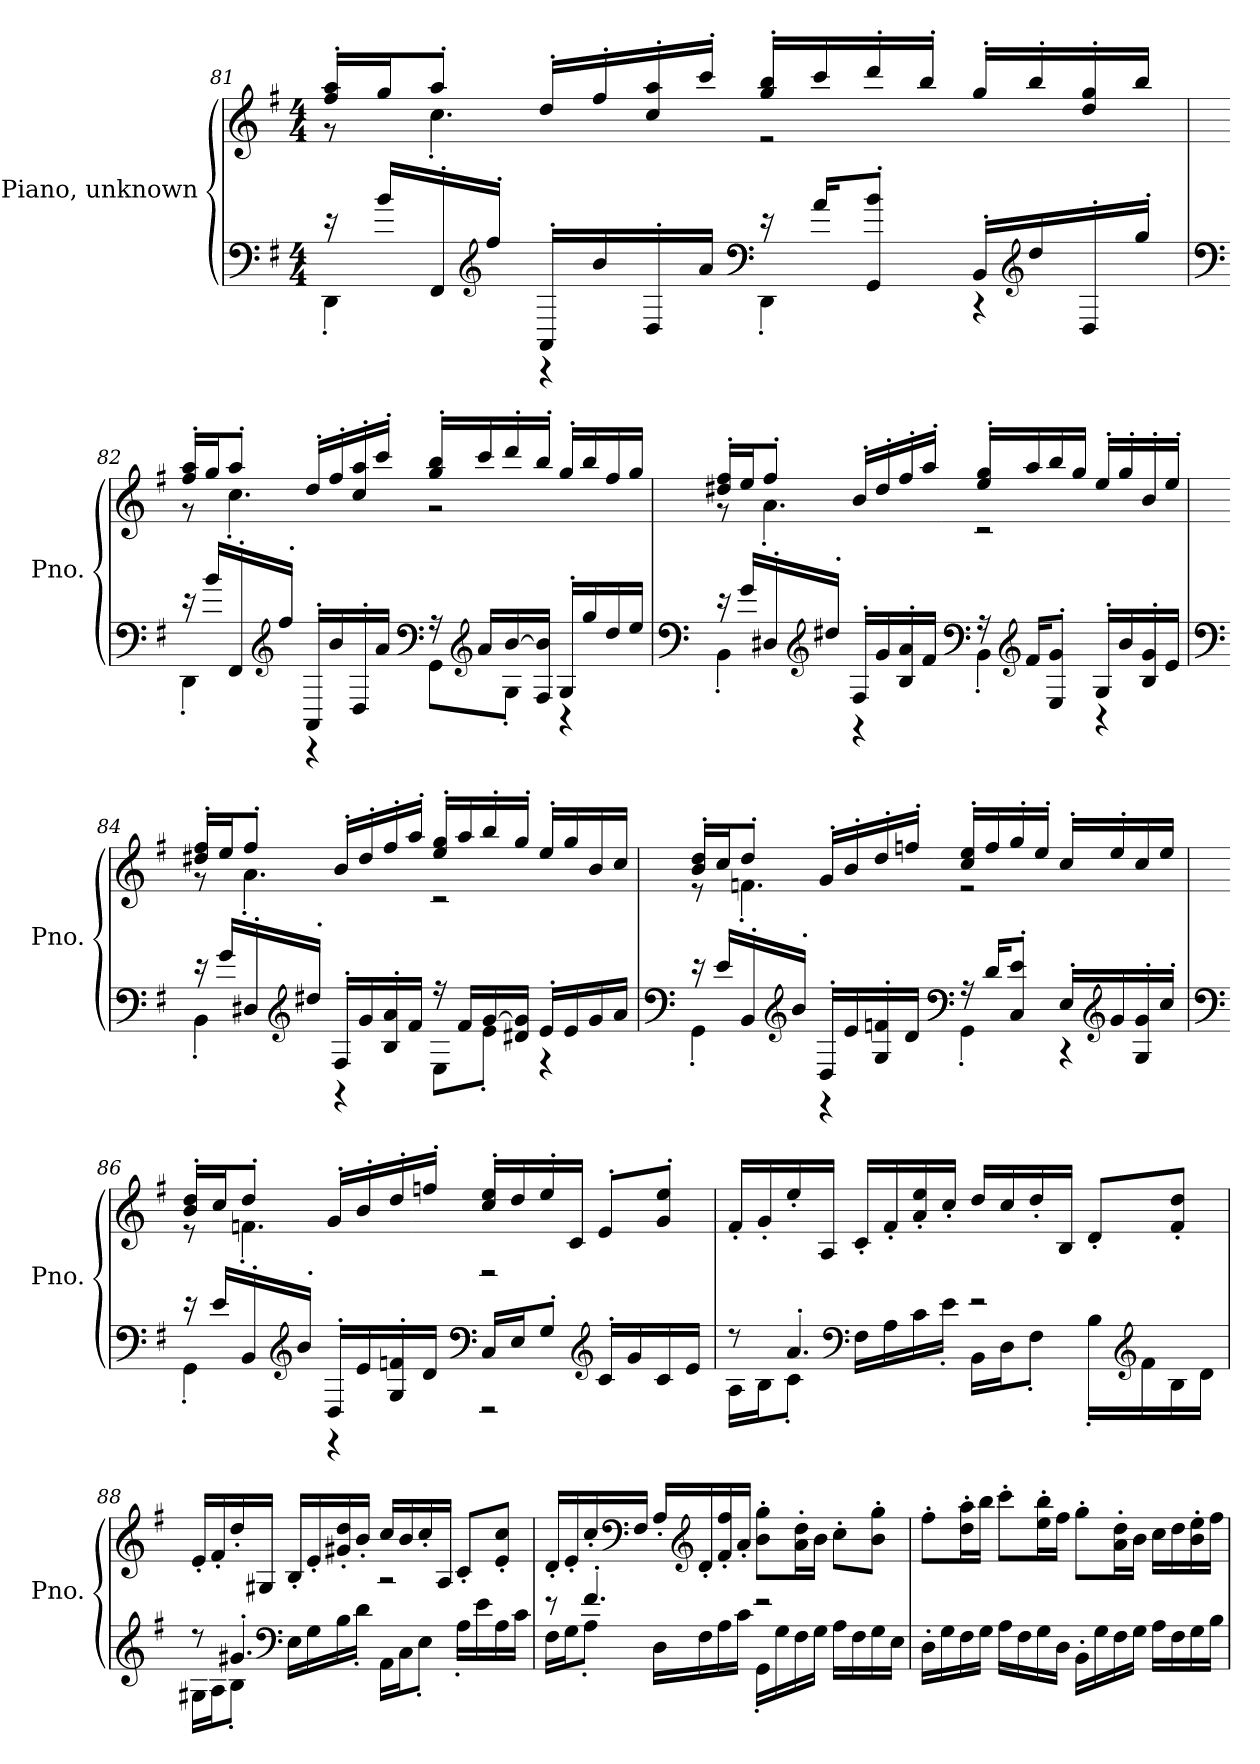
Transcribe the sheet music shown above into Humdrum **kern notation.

**kern	**kern
*part1	*part1
*staff2	*staff1
*I"Piano, unknown	*
*I'Pno.	*
!!LO:LB:g=z
*clefF4	*clefG2
*k[f#]	*k[f#]
*M4/4	*M4/4
=81	=81
*^	*^
16r	4DD'\	16ff#/' 16aa/'LL	8r
16b/LL	.	16gg/J	.
16FF#'/	.	8aa'/J	4.cc'\
*clefG2	*	*	*
16ff#'/JJ	.	.	.
16AA'/LL	4r	16dd'/LL	.
16b/	.	16ff#'/	.
16D'/	.	16cc/' 16aa/'	.
16a/JJ	.	16ccc'/JJ	.
*clefF4	*	*	*
16r	4DD'\	16gg/' 16bb/'LL	2r
16a/KL	.	16ccc/	.
8GG/' 8b/'J	.	16ddd'/	.
.	.	16bb'/JJ	.
16BB'/LL	4r	16gg'/LL	.
*clefG2	*	*	*
16dd/	.	16bb'/	.
16D'/	.	16dd/' 16gg/'	.
16gg'/JJ	.	16bb/JJ	.
!!LO:LB:g=z	!!
=82	=82	=82	=82
*clefF4	*	*	*
16r	4DD'\	16ff#/' 16aa/'LL	8r
16b/LL	.	16gg/J	.
16FF#'/	.	8aa'/J	4.cc'\
*clefG2	*	*	*
16ff#'/JJ	.	.	.
16AA'/LL	4r	16dd'/LL	.
16b/	.	16ff#'/	.
16D'/	.	16cc/' 16aa/'	.
16a/JJ	.	16ccc'/JJ	.
*clefF4	*	*	*
16r	8GG\L	16gg/' 16bb/'LL	2r
*clefG2	*	*	*
16a/LL	.	16ccc/	.
[16b/	8G'\J	16ddd'/	.
16F#/ 16b/]JJ	.	16bb'/JJ	.
16G'/LL	4r	16gg'/LL	.
16gg/	.	16bb/	.
16dd/	.	16ff#/	.
16ee/JJ	.	16gg/JJ	.
!!LO:LB:g=z	!!
=83	=83	=83	=83
*clefF4	*	*	*
16r	4BB'\	16dd#X/' 16ff#/'LL	8r
16g/LL	.	16ee/J	.
16D#X'/	.	8ff#'/J	4.a'\
*clefG2	*	*	*
16dd#X'/JJ	.	.	.
16F#'/LL	4r	16b'/LL	.
16g/	.	16dd#'/	.
16B/' 16a/'	.	16ff#'/	.
16f#/JJ	.	16aa'/JJ	.
*clefF4	*	*	*
16r	4BB'\	16ee/' 16gg/'LL	2r
*clefG2	*	*	*
16f#/KL	.	16aa/	.
8E/' 8g/'J	.	16bb/	.
.	.	16gg/JJ	.
16G'/LL	4r	16ee'/LL	.
16b/	.	16gg'/	.
16B/' 16g/'	.	16b'/	.
16e/JJ	.	16ee'/JJ	.
!!LO:PB:g=z	!!
=84	=84	=84	=84
*clefF4	*	*	*
16r	4BB'\	16dd#X/' 16ff#/'LL	8r
16g/LL	.	16ee/J	.
16D#X'/	.	8ff#'/J	4.a'\
*clefG2	*	*	*
16dd#X'/JJ	.	.	.
16F#'/LL	4r	16b'/LL	.
16g/	.	16dd#'/	.
16B/' 16a/'	.	16ff#'/	.
16f#/JJ	.	16aa'/JJ	.
16r	8E\L	16ee/' 16gg/'LL	2r
16f#/LL	.	16aa/	.
[16g/	8e'\J	16bb'/	.
16d#X/ 16g/]JJ	.	16gg'/JJ	.
16e'/LL	4r	16ee'/LL	.
16e/	.	16gg/	.
16g/	.	16b/	.
16a/JJ	.	16cc/JJ	.
!!LO:LB:g=z	!!
=85	=85	=85	=85
*clefF4	*	*	*
16r	4GG'\	16b/' 16dd/'LL	8r
16e/LL	.	16cc/J	.
16BB'/	.	8dd'/J	4.fn'\
*clefG2	*	*	*
16b'/JJ	.	.	.
16D'/LL	4r	16g'/LL	.
16e/	.	16b'/	.
16G/' 16fn/'	.	16dd'/	.
16d/JJ	.	16ffn'/JJ	.
*clefF4	*	*	*
16r	4GG'\	16cc/' 16ee/'LL	2r
16d/KL	.	16ff/	.
8C/' 8e/'J	.	16gg'/	.
.	.	16ee'/JJ	.
16E'/LL	4r	16cc'/LL	.
*clefG2	*	*	*
16g/	.	16ee'/	.
16G/' 16g/'	.	16cc/	.
16cc'/JJ	.	16ee/JJ	.
!!LO:LB:g=z	!!
=86	=86	=86	=86
*clefF4	*	*	*
16r	4GG'\	16b/' 16dd/'LL	8r
16e/LL	.	16cc/J	.
16BB'/	.	8dd'/J	4.fn'\
*clefG2	*	*	*
16b'/JJ	.	.	.
16D'/LL	4r	16g'/LL	.
16e/	.	16b'/	.
16G/' 16fn/'	.	16dd'/	.
16d/JJ	.	16ffn'/JJ	.
*clefF4	*	*	*
16C/LL	2r	16cc/' 16ee/'LL	2r
16E/J	.	16dd/	.
8G'/J	.	16ee'/	.
.	.	16c/JJ	.
*clefG2	*	*	*
16c'/LL	.	8e'/L	.
16g/	.	.	.
16c/	.	8g/' 8ee/'J	.
16e/JJ	.	.	.
*	*	*v	*v
=87	=87	=87
8r	16A\LL	16f#'/LL
.	16B\J	16g'/
4.a'/	8c'\J	16ee'/
.	.	16A/JJ
*clefF4	*	*
.	16F#\LL	16c'/LL
.	16A\	16f#'/
.	16c\	16a/' 16ee/'
.	16e'\JJ	16cc'/JJ
2r	16BB\LL	16dd/LL
.	16D\J	16cc/
.	8F#'\J	16dd'/
.	.	16B/JJ
.	16B'\LL	8d'/L
*clefG2	*	*
.	16f#\	.
.	16B\	8f#/' 8dd/'J
.	16d\JJ	.
!!LO:LB:g=z
=88	=88	=88
8r	16G#X\LL	16e'/LL
.	16A\J	16f#'/
4.g#X'/	8B'\J	16dd'/
.	.	16G#X/JJ
*clefF4	*	*
.	16E\LL	16B'/LL
.	16G#\	16e'/
.	16B\	16g#X/' 16dd/'
.	16d'\JJ	16b'/JJ
2r	16AA\LL	16cc/LL
.	16C\J	16b/
.	8E'\J	16cc'/
.	.	16A/JJ
.	16A'\LL	8c'/L
.	16e\	.
.	16A\	8e/' 8cc/'J
.	16c\JJ	.
=89	=89	=89
8r	16F#\LL	16d'/LL
.	16G\J	16e'/
4.f#'/	8A'\J	16cc'/
*	*	*clefF4
.	.	16F#/JJ
.	16D\LL	16A'/LL
*	*	*clefG2
.	16F#\	16d'/
.	16A\	16f#/' 16ff#/'
.	16c\JJ	16a'/JJ
2r	16GG'\LL	8b\' 8gg\'L
.	16G\	.
.	16F#\	16a\' 16dd\'L
.	16G\JJ	16b\JJ
.	16A\LL	8cc'\L
.	16F#\	.
.	16G\	8b\' 8gg\'J
.	16E\JJ	.
*v	*v	*
!!LO:LB:g=z
=90	=90
16D'\LL	8ff#'\L
16G\	.
16F#\	16dd\' 16aa\'L
16G\JJ	16bb\JJ
16A\LL	8ccc'\L
16F#\	.
16G\	16ee\' 16bb\'L
16D\JJ	16ff#\JJ
16BB'\LL	8gg'\L
16G\	.
16F#\	16a\' 16dd\'L
16G\JJ	16b\JJ
16A\LL	16cc\LL
16F#\	16dd\
16G\	16b\' 16ee\'
16B\JJ	16ff#\JJ
=	=
*-	*-
